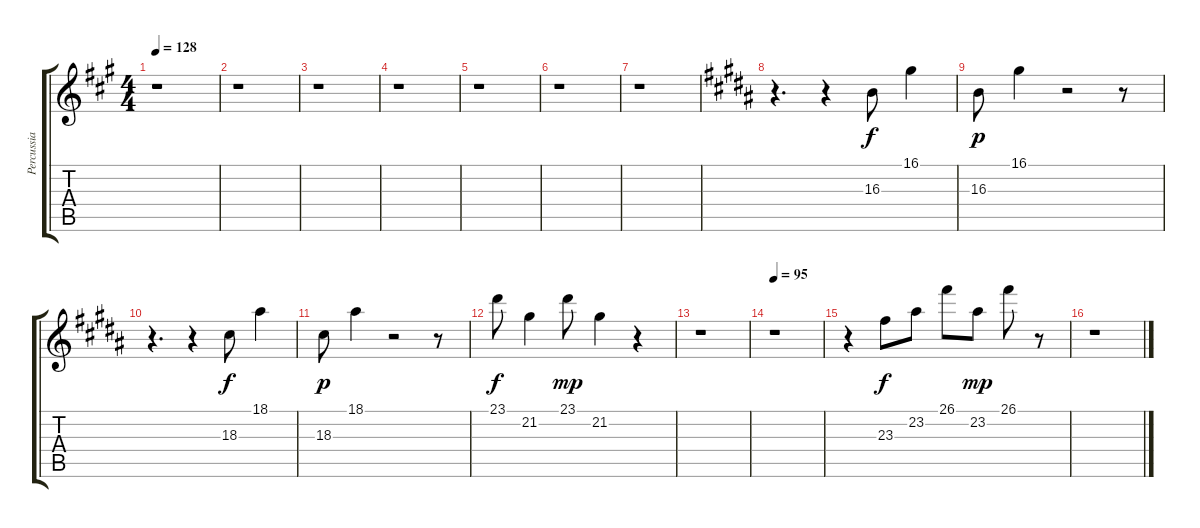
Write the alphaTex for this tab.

\track ("Percussia" "Percussia") {instrument xylophone}
\staff {score tabs}
\tuning (E4 B3 G3 D3 A2 E2) {hide}
\ts (4 4)
\tempo 128
\clef g2
\ks f#minor
r.1{dy f} |
r.1 |
r.1 |
r.1 |
r.1 |
r.1 |
r.1 |
\ks g#minor
r.4{d volume 11 balance 8 instrument xylophone} r.4 16.3.8 16.1.4 |
16.3.8{dy p} 16.1.4 r.2 r.8 |
r.4{d} r.4 18.3.8{dy f} 18.1.4 |
18.3.8{dy p} 18.1.4 r.2 r.8 |
23.1.8{dy f} 21.2.4 23.1.8{dy mp} 21.2.4 r.4 |
r.1 |
\tempo 95
r.1 |
r.4 23.3.8{dy f} 23.2.8 26.1.8 23.2.8{dy mp} 26.1.8 r.8 |
r.1
